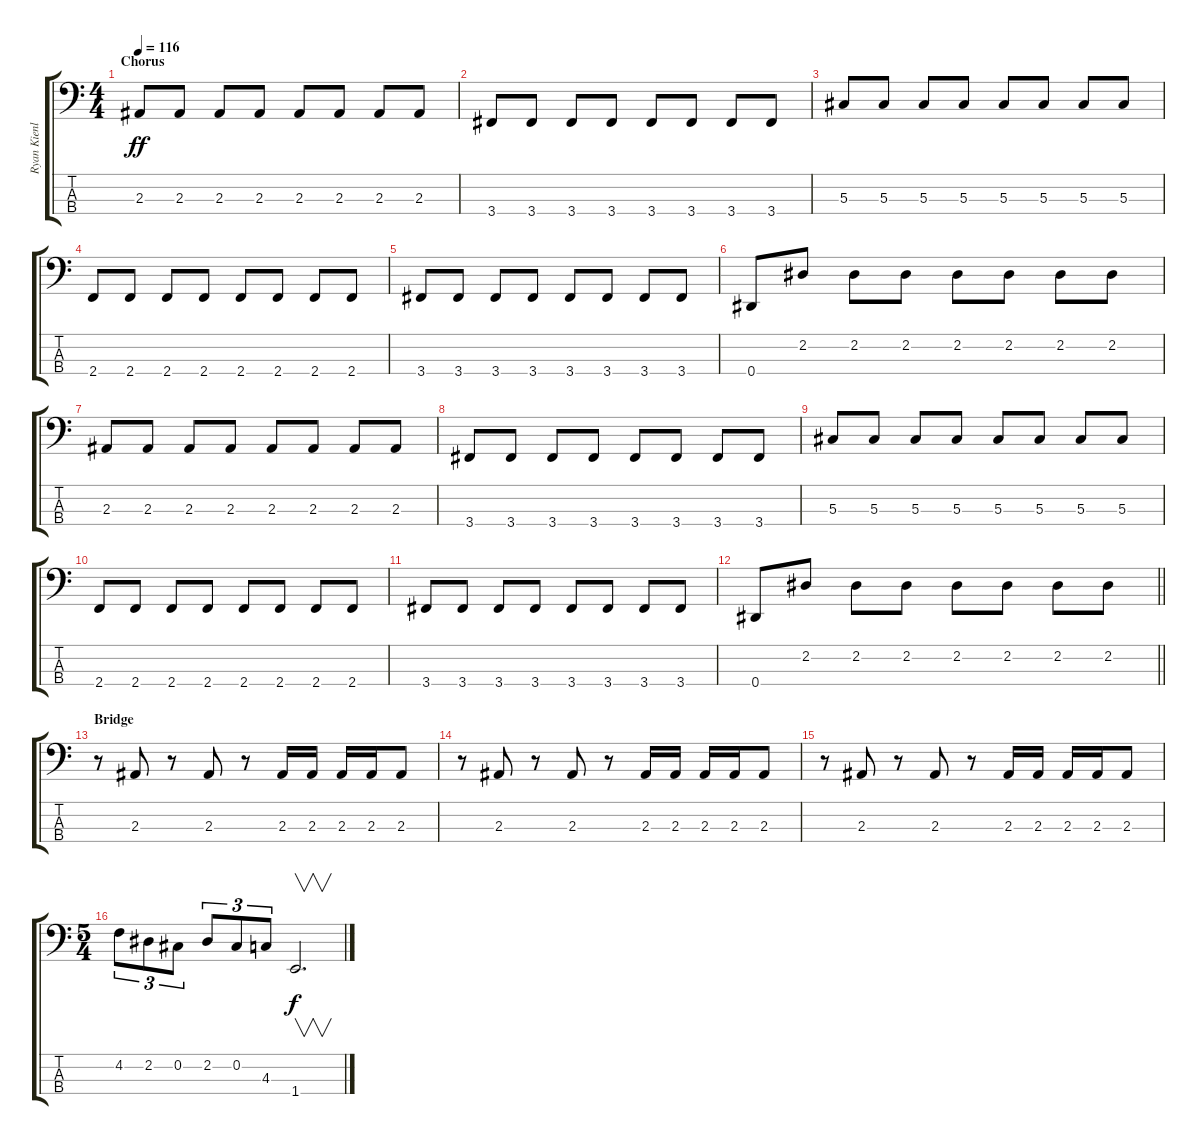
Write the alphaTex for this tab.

\track ("Ryan Kienle" "Ryan Kienl") {instrument electricbassfinger}
\staff {score tabs}
\tuning (Gb2 Db2 Ab1 Eb1) {hide}
\ts (4 4)
\section ("" "Chorus")
\tempo 116
\clef f4
\ks c
2.3.8{dy ff} 2.3.8 2.3.8 2.3.8 2.3.8 2.3.8 2.3.8 2.3.8 |
3.4.8 3.4.8 3.4.8 3.4.8 3.4.8 3.4.8 3.4.8 3.4.8 |
5.3.8 5.3.8 5.3.8 5.3.8 5.3.8 5.3.8 5.3.8 5.3.8 |
2.4.8 2.4.8 2.4.8 2.4.8 2.4.8 2.4.8 2.4.8 2.4.8 |
3.4.8 3.4.8 3.4.8 3.4.8 3.4.8 3.4.8 3.4.8 3.4.8 |
0.4.8 2.2.8 2.2.8 2.2.8 2.2.8 2.2.8 2.2.8 2.2.8 |
2.3.8 2.3.8 2.3.8 2.3.8 2.3.8 2.3.8 2.3.8 2.3.8 |
3.4.8 3.4.8 3.4.8 3.4.8 3.4.8 3.4.8 3.4.8 3.4.8 |
5.3.8 5.3.8 5.3.8 5.3.8 5.3.8 5.3.8 5.3.8 5.3.8 |
2.4.8 2.4.8 2.4.8 2.4.8 2.4.8 2.4.8 2.4.8 2.4.8 |
3.4.8 3.4.8 3.4.8 3.4.8 3.4.8 3.4.8 3.4.8 3.4.8 |
\barLineRight lightlight
0.4.8 2.2.8 2.2.8 2.2.8 2.2.8 2.2.8 2.2.8 2.2.8 |
\section ("" "Bridge")
r.8 2.3.8 r.8 2.3.8 r.8 2.3.16 2.3.16 2.3.16 2.3.16 2.3.8 |
r.8 2.3.8 r.8 2.3.8 r.8 2.3.16 2.3.16 2.3.16 2.3.16 2.3.8 |
r.8 2.3.8 r.8 2.3.8 r.8 2.3.16 2.3.16 2.3.16 2.3.16 2.3.8 |
\ts (5 4)
4.2.8{tu (3 2)} 2.2.8{tu (3 2)} 0.2.8{tu (3 2)} 2.2.8{tu (3 2)} 0.2.8{tu (3 2)} 4.3.8{tu (3 2)} 1.4.2{v d dy f}
